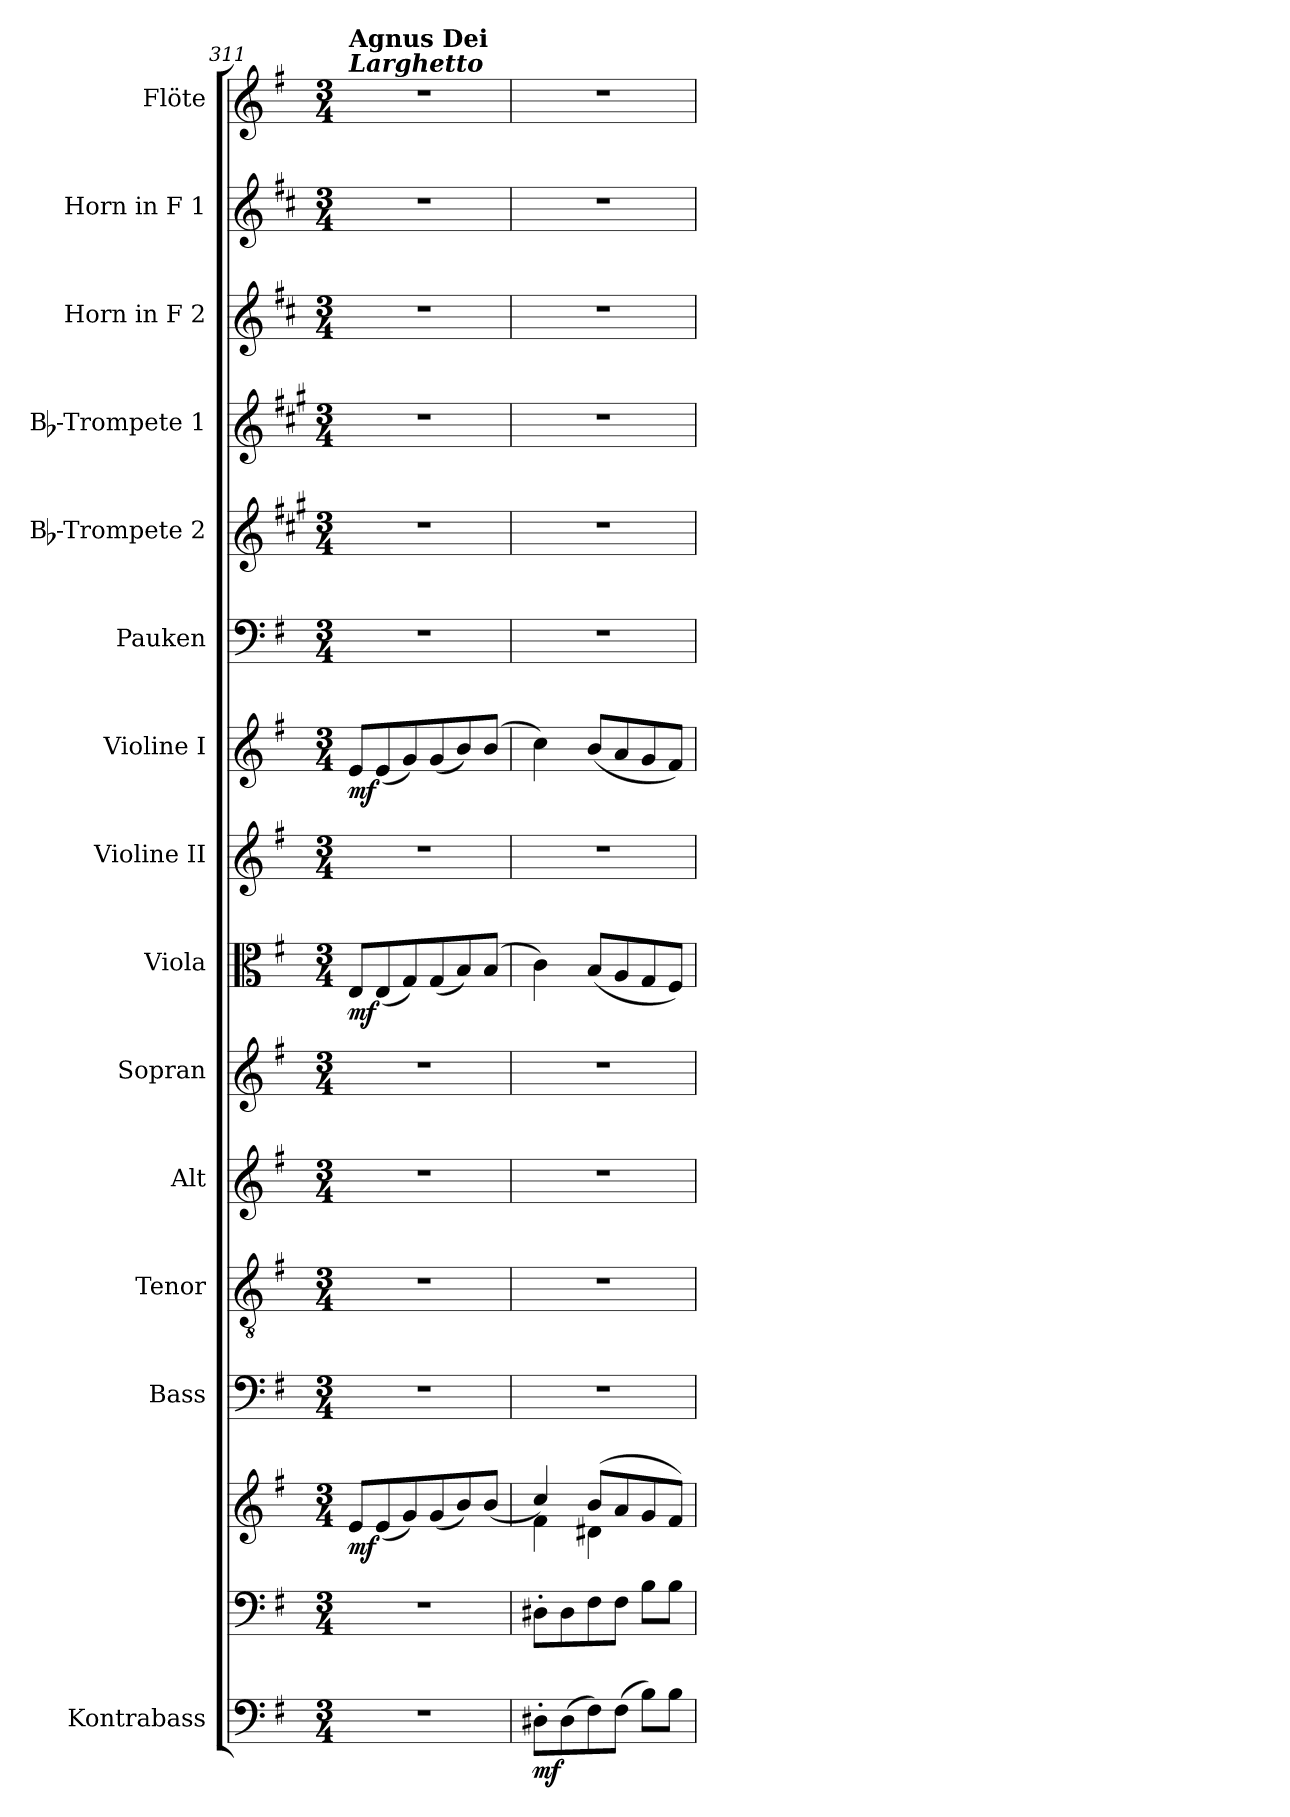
**kern	**dynam	**kern	**kern	**dynam	**kern	**kern	**kern	**kern	**kern	**dynam	**kern	**kern	**dynam	**kern	**kern	**kern	**kern	**kern	**kern
*part15	*part15	*part14	*part14	*part14	*part13	*part12	*part11	*part10	*part9	*part9	*part8	*part7	*part7	*part6	*part5	*part4	*part3	*part2	*part1
*staff16	*staff16	*staff15	*staff14	*staff14/15	*staff13	*staff12	*staff11	*staff10	*staff9	*staff9	*staff8	*staff7	*staff7	*staff6	*staff5	*staff4	*staff3	*staff2	*staff1
*I"Kontrabass	*	*	*	*	*I"Bass	*I"Tenor	*I"Alt	*I"Sopran	*I"Viola	*	*I"Violine II	*I"Violine I	*	*I"Pauken	*I"Bb-Trompete 2	*I"Bb-Trompete 1	*I"Horn in F 2	*I"Horn in F 1	*I"Flöte
*I'Kb.	*	*	*	*	*I'B.	*I'T.	*I'A.	*I'S.	*I'Vla.	*	*I'Vl. II	*I'Vl. I	*	*I'Pk.	*I'Bb Trp. 2	*I'Bb Trp. 1	*	*	*I'Fl.
!!LO:PB:g=z
*clefF4	*	*clefF4	*clefG2	*	*clefF4	*clefGv2	*clefG2	*clefG2	*clefC3	*	*clefG2	*clefG2	*	*clefF4	*clefG2	*clefG2	*clefG2	*clefG2	*clefG2
*ITrd7c12	*	*	*	*	*	*	*	*	*	*	*	*	*	*	*ITrd1c2	*ITrd1c2	*ITrd4c7	*ITrd4c7	*
*k[f#]	*	*k[f#]	*k[f#]	*	*k[f#]	*k[f#]	*k[f#]	*k[f#]	*k[f#]	*	*k[f#]	*k[f#]	*	*k[f#]	*k[f#]	*k[f#]	*k[f#]	*k[f#]	*k[f#]
*G:	*	*G:	*G:	*	*G:	*G:	*G:	*G:	*G:	*	*G:	*G:	*	*G:	*G:	*G:	*G:	*G:	*G:
*M3/4	*	*M3/4	*M3/4	*	*M3/4	*M3/4	*M3/4	*M3/4	*M3/4	*	*M3/4	*M3/4	*	*M3/4	*M3/4	*M3/4	*M3/4	*M3/4	*M3/4
=311	=311	=311	=311	=311	=311	=311	=311	=311	=311	=311	=311	=311	=311	=311	=311	=311	=311	=311	=311
!	!	!	!	!	!	!	!	!	!	!	!	!	!	!	!	!	!	!	!LO:TX:a:Bi:t=Larghetto
!	!	!	!	!	!	!	!	!	!	!	!	!	!	!	!	!	!	!	!LO:TX:a:B:t=Agnus Dei
!	!	!	!	!LO:DY:b	!	!	!	!	!	!LO:DY:b	!	!	!LO:DY:b	!	!	!	!	!	!
2.r	.	2.r	8e/L	mf	2.r	2.r	2.r	2.r	8E/L	mf	2.r	8e/L	mf	2.r	2.r	2.r	2.r	2.r	2.r
.	.	.	(<8e/	.	.	.	.	.	(<8E/	.	.	(<8e/	.	.	.	.	.	.	.
.	.	.	8g/)	.	.	.	.	.	8G/)	.	.	8g/)	.	.	.	.	.	.	.
.	.	.	(<8g/	.	.	.	.	.	(<8G/	.	.	(<8g/	.	.	.	.	.	.	.
.	.	.	8b/)	.	.	.	.	.	8B/)	.	.	8b/)	.	.	.	.	.	.	.
.	.	.	(8b/J	.	.	.	.	.	(8B/J	.	.	(8b/J	.	.	.	.	.	.	.
=312	=312	=312	=312	=312	=312	=312	=312	=312	=312	=312	=312	=312	=312	=312	=312	=312	=312	=312	=312
*	*	*	*^	*	*	*	*	*	*	*	*	*	*	*	*	*	*	*	*
!	!LO:DY:b	!	!	!	!	!	!	!	!	!	!	!	!	!	!	!	!	!	!	!
8DD#X'>\L	mf	8D#X'>\L	4cc/)	4f#\	.	2.r	2.r	2.r	2.r	4c\)	.	2.r	4cc\)	.	2.r	2.r	2.r	2.r	2.r	2.r
(>8DD#\	.	8D#\	.	.	.	.	.	.	.	.	.	.	.	.	.	.	.	.	.	.
8FF#\)	.	8F#\	(>8b/L	4d#X\	.	.	.	.	.	(<8B/L	.	.	(<8b/L	.	.	.	.	.	.	.
(>8FF#\J	.	8F#\J	8a/	.	.	.	.	.	.	8A/	.	.	8a/	.	.	.	.	.	.	.
8BB\L)	.	8B\L	8g/	4ryy	.	.	.	.	.	8G/	.	.	8g/	.	.	.	.	.	.	.
8BB\J	.	8B\J	8f#/J)	.	.	.	.	.	.	8F#/J)	.	.	8f#/J)	.	.	.	.	.	.	.
*	*	*	*v	*v	*	*	*	*	*	*	*	*	*	*	*	*	*	*	*	*
=	=	=	=	=	=	=	=	=	=	=	=	=	=	=	=	=	=	=	=
*-	*-	*-	*-	*-	*-	*-	*-	*-	*-	*-	*-	*-	*-	*-	*-	*-	*-	*-	*-
